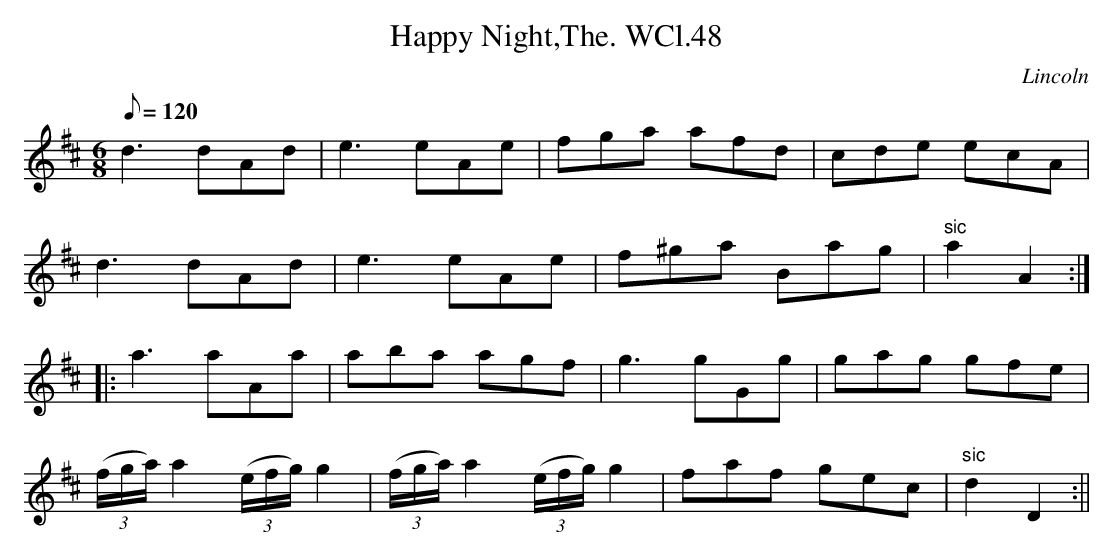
X:1
T:Happy Night,The. WCl.48
M:6/8
L:1/8
Q:120
O:Lincoln
K:D
d3 dAd|e3 eAe|fga afd|cde ecA|!
d3 dAd|e3 eAe|f^ga Bag|"sic"a2A2::!
a3 aAa|aba agf|g3 gGg|gag gfe|!
((3f/g/a/) a2 ((3e/f/g/) g2|((3f/g/a/) a2 ((3e/f/g/) g2|faf gec|"sic"d2
D2:||
